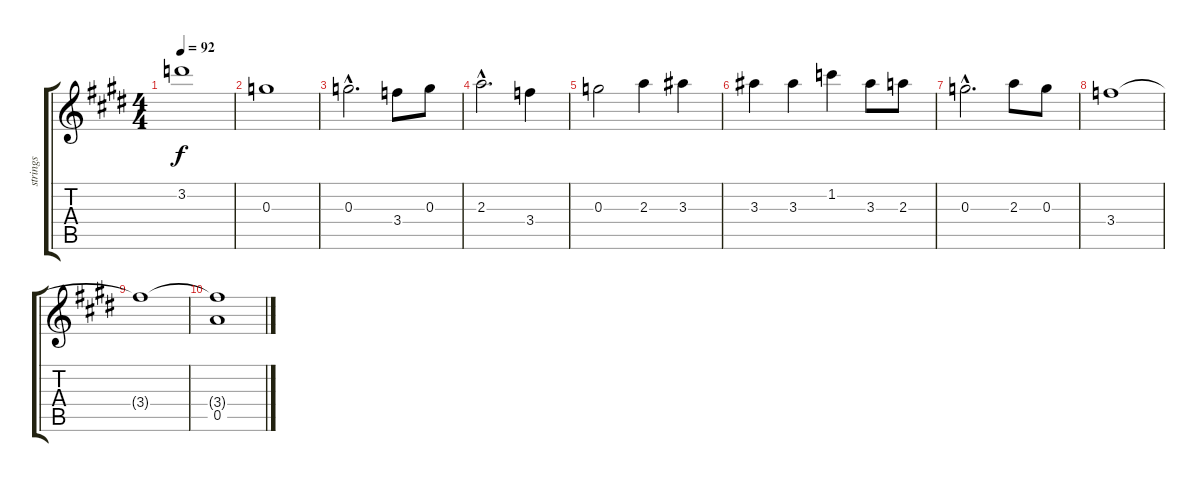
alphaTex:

\track ("strings" "strings") {instrument stringensemble1}
\staff {score tabs}
\tuning (E6 B5 G5 D5 A4 E4) {hide}
\ts (4 4)
\tempo 92
\clef g2
\ks e
3.2.1{dy f} |
0.3.1 |
0.3{hac}.2{d} 3.4.8 0.3.8 |
2.3{hac}.2{d} 3.4.4 |
0.3.2 2.3.4 3.3.4 |
3.3.4 3.3.4 1.2.4 3.3.8 2.3.8 |
0.3{hac}.2{d} 2.3.8 0.3.8 |
3.4.1 |
3.4{t}.1{volume 0} |
(3.4{t} 0.5).1
